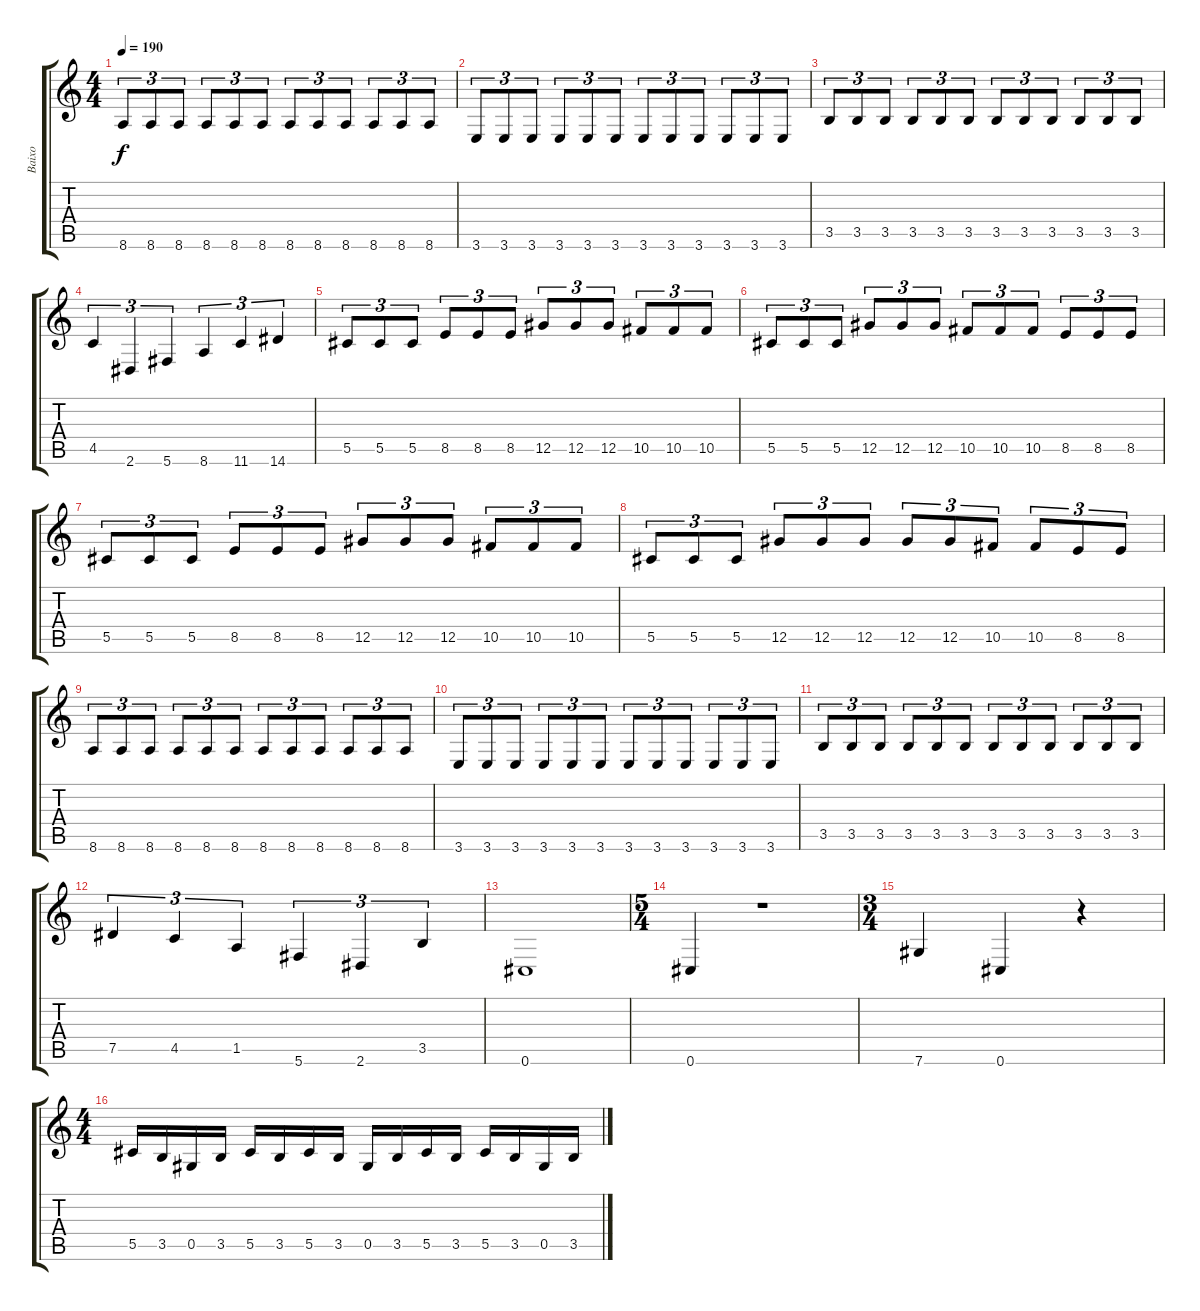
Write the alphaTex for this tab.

\track ("Baixo" "Baixo") {instrument electricbassfinger}
\staff {score tabs}
\tuning (Eb4 Bb3 Gb3 Db3 Ab2 Db2) {hide}
\ts (4 4)
\tempo 190
\clef g2
\ks c
8.6.8{tu (3 2) dy f} 8.6.8{tu (3 2)} 8.6.8{tu (3 2)} 8.6.8{tu (3 2)} 8.6.8{tu (3 2)} 8.6.8{tu (3 2)} 8.6.8{tu (3 2)} 8.6.8{tu (3 2)} 8.6.8{tu (3 2)} 8.6.8{tu (3 2)} 8.6.8{tu (3 2)} 8.6.8{tu (3 2)} |
3.6.8{tu (3 2)} 3.6.8{tu (3 2)} 3.6.8{tu (3 2)} 3.6.8{tu (3 2)} 3.6.8{tu (3 2)} 3.6.8{tu (3 2)} 3.6.8{tu (3 2)} 3.6.8{tu (3 2)} 3.6.8{tu (3 2)} 3.6.8{tu (3 2)} 3.6.8{tu (3 2)} 3.6.8{tu (3 2)} |
3.5.8{tu (3 2)} 3.5.8{tu (3 2)} 3.5.8{tu (3 2)} 3.5.8{tu (3 2)} 3.5.8{tu (3 2)} 3.5.8{tu (3 2)} 3.5.8{tu (3 2)} 3.5.8{tu (3 2)} 3.5.8{tu (3 2)} 3.5.8{tu (3 2)} 3.5.8{tu (3 2)} 3.5.8{tu (3 2)} |
4.5.4{tu (3 2)} 2.6.4{tu (3 2)} 5.6.4{tu (3 2)} 8.6.4{tu (3 2)} 11.6.4{tu (3 2)} 14.6.4{tu (3 2)} |
5.5.8{tu (3 2)} 5.5.8{tu (3 2)} 5.5.8{tu (3 2)} 8.5.8{tu (3 2)} 8.5.8{tu (3 2)} 8.5.8{tu (3 2)} 12.5.8{tu (3 2)} 12.5.8{tu (3 2)} 12.5.8{tu (3 2)} 10.5.8{tu (3 2)} 10.5.8{tu (3 2)} 10.5.8{tu (3 2)} |
5.5.8{tu (3 2)} 5.5.8{tu (3 2)} 5.5.8{tu (3 2)} 12.5.8{tu (3 2)} 12.5.8{tu (3 2)} 12.5.8{tu (3 2)} 10.5.8{tu (3 2)} 10.5.8{tu (3 2)} 10.5.8{tu (3 2)} 8.5.8{tu (3 2)} 8.5.8{tu (3 2)} 8.5.8{tu (3 2)} |
5.5.8{tu (3 2)} 5.5.8{tu (3 2)} 5.5.8{tu (3 2)} 8.5.8{tu (3 2)} 8.5.8{tu (3 2)} 8.5.8{tu (3 2)} 12.5.8{tu (3 2)} 12.5.8{tu (3 2)} 12.5.8{tu (3 2)} 10.5.8{tu (3 2)} 10.5.8{tu (3 2)} 10.5.8{tu (3 2)} |
5.5.8{tu (3 2)} 5.5.8{tu (3 2)} 5.5.8{tu (3 2)} 12.5.8{tu (3 2)} 12.5.8{tu (3 2)} 12.5.8{tu (3 2)} 12.5.8{tu (3 2)} 12.5.8{tu (3 2)} 10.5.8{tu (3 2)} 10.5.8{tu (3 2)} 8.5.8{tu (3 2)} 8.5.8{tu (3 2)} |
8.6.8{tu (3 2)} 8.6.8{tu (3 2)} 8.6.8{tu (3 2)} 8.6.8{tu (3 2)} 8.6.8{tu (3 2)} 8.6.8{tu (3 2)} 8.6.8{tu (3 2)} 8.6.8{tu (3 2)} 8.6.8{tu (3 2)} 8.6.8{tu (3 2)} 8.6.8{tu (3 2)} 8.6.8{tu (3 2)} |
3.6.8{tu (3 2)} 3.6.8{tu (3 2)} 3.6.8{tu (3 2)} 3.6.8{tu (3 2)} 3.6.8{tu (3 2)} 3.6.8{tu (3 2)} 3.6.8{tu (3 2)} 3.6.8{tu (3 2)} 3.6.8{tu (3 2)} 3.6.8{tu (3 2)} 3.6.8{tu (3 2)} 3.6.8{tu (3 2)} |
3.5.8{tu (3 2)} 3.5.8{tu (3 2)} 3.5.8{tu (3 2)} 3.5.8{tu (3 2)} 3.5.8{tu (3 2)} 3.5.8{tu (3 2)} 3.5.8{tu (3 2)} 3.5.8{tu (3 2)} 3.5.8{tu (3 2)} 3.5.8{tu (3 2)} 3.5.8{tu (3 2)} 3.5.8{tu (3 2)} |
7.5.4{tu (3 2)} 4.5.4{tu (3 2)} 1.5.4{tu (3 2)} 5.6.4{tu (3 2)} 2.6.4{tu (3 2)} 3.5.4{tu (3 2)} |
0.6.1 |
\ts (5 4)
0.6.4 r.1 |
\ts (3 4)
7.6.4 0.6.4 r.4 |
\ts (4 4)
5.5.16{volume 14} 3.5.16 0.5.16 3.5.16 5.5.16 3.5.16 5.5.16 3.5.16 0.5.16 3.5.16 5.5.16 3.5.16 5.5.16 3.5.16 0.5.16 3.5.16
